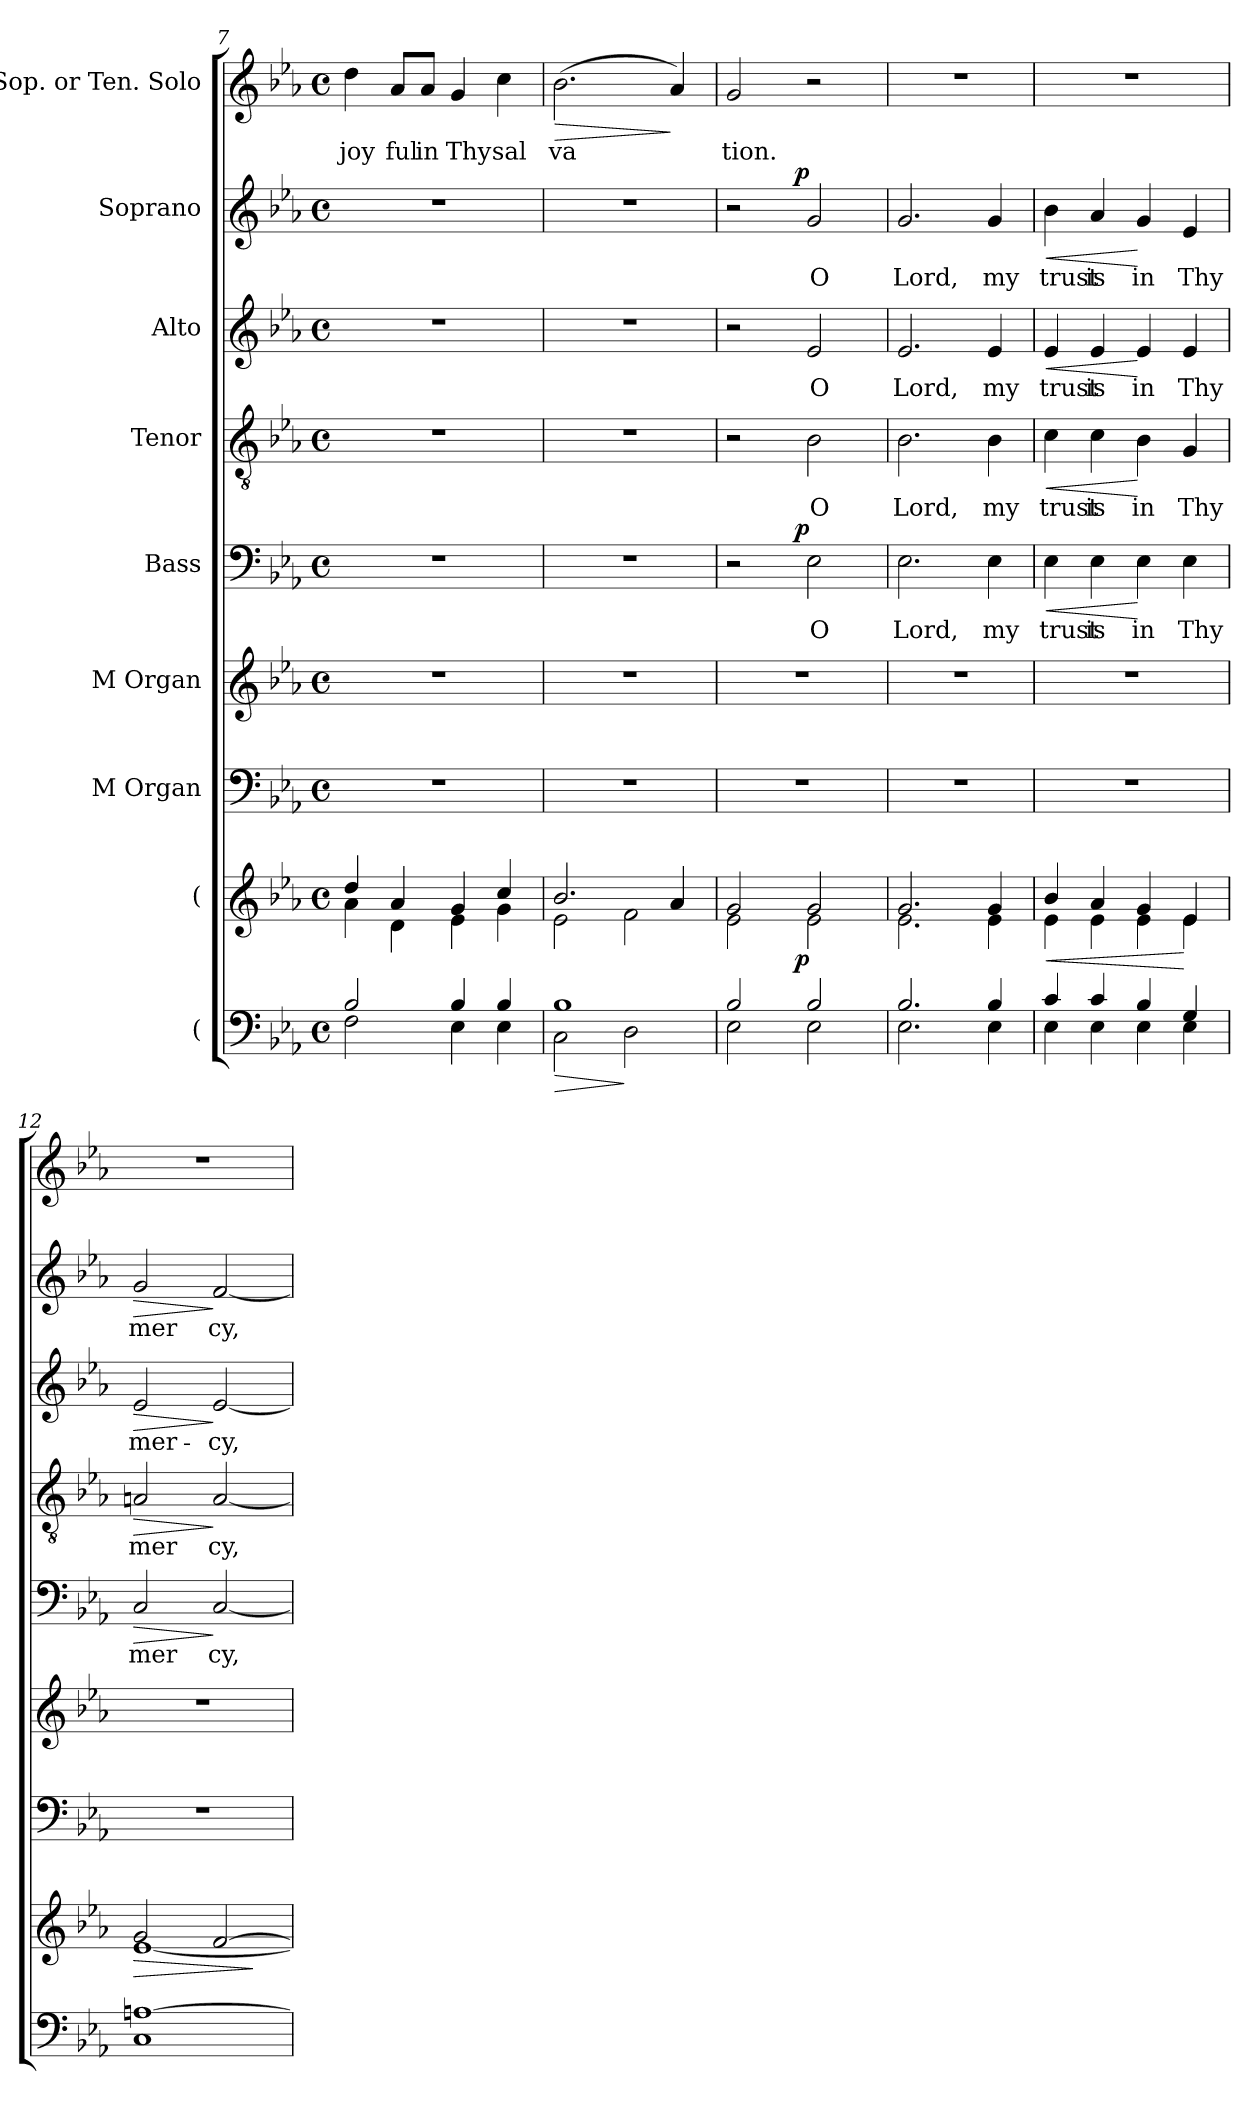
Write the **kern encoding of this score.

**kern	**dynam	**kern	**dynam	**kern	**kern	**kern	**text	**dynam	**kern	**text	**dynam	**kern	**text	**dynam	**kern	**text	**dynam	**kern	**text	**dynam
*part9	*part9	*part8	*part8	*part7	*part6	*part5	*part5	*part5	*part4	*part4	*part4	*part3	*part3	*part3	*part2	*part2	*part2	*part1	*part1	*part1
*staff9	*staff9	*staff8	*staff8	*staff7	*staff6	*staff5	*staff5	*staff5	*staff4	*staff4	*staff4	*staff3	*staff3	*staff3	*staff2	*staff2	*staff2	*staff1	*staff1	*staff1
*I"(	*	*I"(	*	*I"M Organ	*I"M Organ	*I"Bass	*	*	*I"Tenor	*	*	*I"Alto	*	*	*I"Soprano	*	*	*I"Sop. or Ten. Solo	*	*
*clefF4	*	*clefG2	*	*clefF4	*clefG2	*clefF4	*	*	*clefGv2	*	*	*clefG2	*	*	*clefG2	*	*	*clefG2	*	*
*k[b-e-a-]	*	*k[b-e-a-]	*	*k[b-e-a-]	*k[b-e-a-]	*k[b-e-a-]	*	*	*k[b-e-a-]	*	*	*k[b-e-a-]	*	*	*k[b-e-a-]	*	*	*k[b-e-a-]	*	*
*E-:	*	*E-:	*	*E-:	*E-:	*E-:	*	*	*E-:	*	*	*E-:	*	*	*E-:	*	*	*E-:	*	*
*M4/4	*	*M4/4	*	*M4/4	*M4/4	*M4/4	*	*	*M4/4	*	*	*M4/4	*	*	*M4/4	*	*	*M4/4	*	*
*met(c)	*	*met(c)	*	*met(c)	*met(c)	*met(c)	*	*	*met(c)	*	*	*met(c)	*	*	*met(c)	*	*	*met(c)	*	*
=7	=7	=7	=7	=7	=7	=7	=7	=7	=7	=7	=7	=7	=7	=7	=7	=7	=7	=7	=7	=7
*^	*	*^	*	*	*	*	*	*	*	*	*	*	*	*	*	*	*	*	*	*
!	!	!	!	!	!	!	!	!	!	!	!	!	!	!	!	!	!	!	!	!	!LO:LY:b	!
2B-/	2F\	.	4dd/	4a-\	.	1r	1r	1r	.	.	1r	.	.	1r	.	.	1r	.	.	4dd\	joy	.
!	!	!	!	!	!	!	!	!	!	!	!	!	!	!	!	!	!	!	!	!	!LO:LY:b	!
.	.	.	4a-/	4d\	.	.	.	.	.	.	.	.	.	.	.	.	.	.	.	8a-/L	ful	.
!	!	!	!	!	!	!	!	!	!	!	!	!	!	!	!	!	!	!	!	!	!LO:LY:b	!
.	.	.	.	.	.	.	.	.	.	.	.	.	.	.	.	.	.	.	.	8a-/J	in	.
!	!	!	!	!	!	!	!	!	!	!	!	!	!	!	!	!	!	!	!	!	!LO:LY:b	!
4B-/	4E-\	.	4g/	4e-\	.	.	.	.	.	.	.	.	.	.	.	.	.	.	.	4g/	Thy	.
!	!	!	!	!	!	!	!	!	!	!	!	!	!	!	!	!	!	!	!	!	!LO:LY:b	!
4B-/	4E-\	.	4cc/	4g\	.	.	.	.	.	.	.	.	.	.	.	.	.	.	.	4cc\	sal	.
=8	=8	=8	=8	=8	=8	=8	=8	=8	=8	=8	=8	=8	=8	=8	=8	=8	=8	=8	=8	=8	=8	=8
!	!	!LO:HP:b	!	!	!	!	!	!	!	!	!	!	!	!	!	!	!	!	!	!	!LO:LY:b	!LO:HP:b
1B-	2C\	>	2.b-/	2e-\	.	1r	1r	1r	.	.	1r	.	.	1r	.	.	1r	.	.	(>2.b-\	va	>
.	2D\	]	.	2f\	.	.	.	.	.	.	.	.	.	.	.	.	.	.	.	.	.	.
.	.	.	4a-/	.	.	.	.	.	.	.	.	.	.	.	.	.	.	.	.	4a-/)	.	]
!!LO:LB:g=z
=9	=9	=9	=9	=9	=9	=9	=9	=9	=9	=9	=9	=9	=9	=9	=9	=9	=9	=9	=9	=9	=9	=9
!	!	!	!	!	!	!	!	!	!	!	!	!	!	!	!	!	!	!	!	!	!LO:LY:b	!
*	*	*	*	*^	*	*	*	*^	*	*	*	*	*	*	*	*	*^	*	*	*	*	*
2B-/	2E-\	.	2g/	2e-\	4...ryy	.	1r	1r	2r	4...ryy	.	.	2r	.	.	2r	.	.	2r	4...ryy	.	.	2g/	tion.	.
!	!	!	!	!	!	!LO:DY:b	!	!	!	!	!	!LO:DY:a	!	!	!	!	!	!	!	!	!	!LO:DY:b	!	!	!
.	.	.	.	.	2ryy	p	.	.	.	2ryy	.	p	.	.	.	.	.	.	.	2ryy	.	p	.	.	.
!	!	!	!	!	!	!	!	!	!	!	!LO:LY:b	!	!	!LO:LY:b	!	!	!LO:LY:b	!	!	!	!LO:LY:b	!	!	!	!
2B-/	2E-\	.	2g/	2e-\	.	.	.	.	2E-\	.	O	.	2B-\	O	.	2e-/	O	.	2g/	.	O	.	2r	.	.
.	.	.	.	.	32ryy	.	.	.	.	32ryy	.	.	.	.	.	.	.	.	.	32ryy	.	.	.	.	.
=10	=10	=10	=10	=10	=10	=10	=10	=10	=10	=10	=10	=10	=10	=10	=10	=10	=10	=10	=10	=10	=10	=10	=10	=10	=10
!	!	!	!	!	!	!	!	!	!	!	!LO:LY:b	!	!	!LO:LY:b	!	!	!LO:LY:b	!	!	!	!LO:LY:b	!	!	!	!
*	*	*	*	*v	*v	*	*	*	*v	*v	*	*	*	*	*	*	*	*	*v	*v	*	*	*	*	*
2.B-/	2.E-\	.	2.g/	2.e-\	.	1r	1r	2.E-\	Lord,	.	2.B-\	Lord,	.	2.e-/	Lord,	.	2.g/	Lord,	.	1r	.	.
!	!	!	!	!	!	!	!	!	!LO:LY:b	!	!	!LO:LY:b	!	!	!LO:LY:b	!	!	!LO:LY:b	!	!	!	!
4B-/	4E-\	.	4g/	4e-\	.	.	.	4E-\	my	.	4B-\	my	.	4e-/	my	.	4g/	my	.	.	.	.
=11	=11	=11	=11	=11	=11	=11	=11	=11	=11	=11	=11	=11	=11	=11	=11	=11	=11	=11	=11	=11	=11	=11
!	!	!	!	!	!LO:HP:b	!	!	!	!LO:LY:b	!LO:HP:b	!	!LO:LY:b	!LO:HP:b	!	!LO:LY:b	!LO:HP:b	!	!LO:LY:b	!LO:HP:b	!	!	!
4c/	4E-\	.	4b-/	4e-\	<	1r	1r	4E-\	trust	<	4c\	trust	<	4e-/	trust	<	4b-\	trust	<	1r	.	.
!	!	!	!	!	!	!	!	!	!LO:LY:b	!	!	!LO:LY:b	!	!	!LO:LY:b	!	!	!LO:LY:b	!	!	!	!
4c/	4E-\	.	4a-/	4e-\	.	.	.	4E-\	is	.	4c\	is	.	4e-/	is	.	4a-/	is	.	.	.	.
!	!	!	!	!	!	!	!	!	!LO:LY:b	!	!	!LO:LY:b	!	!	!LO:LY:b	!	!	!LO:LY:b	!	!	!	!
4B-/	4E-\	.	4g/	4e-\	.	.	.	4E-\	in	[	4B-\	in	[	4e-/	in	[	4g/	in	[	.	.	.
!	!	!	!	!	!	!	!	!	!LO:LY:b	!	!	!LO:LY:b	!	!	!LO:LY:b	!	!	!LO:LY:b	!	!	!	!
4G/	4E-\	.	4e-/	4e-\	[	.	.	4E-\	Thy	.	4G/	Thy	.	4e-/	Thy	.	4e-/	Thy	.	.	.	.
=12	=12	=12	=12	=12	=12	=12	=12	=12	=12	=12	=12	=12	=12	=12	=12	=12	=12	=12	=12	=12	=12	=12
!	!	!	!	!	!LO:HP:b	!	!	!	!LO:LY:b	!LO:HP:b	!	!LO:LY:b	!LO:HP:b	!	!LO:LY:b	!LO:HP:b	!	!LO:LY:b	!LO:HP:b	!	!	!
*v	*v	*	*	*	*	*	*	*	*	*	*	*	*	*	*	*	*	*	*	*	*	*
1C [>1An	.	2g/	[<1e-	>	1r	1r	2C/	mer	>	2An/	mer	>	2e-/	mer-	>	2g/	mer	>	1r	.	.
!	!	!	!	!	!	!	!	!LO:LY:b	!	!	!LO:LY:b	!	!	!LO:LY:b	!	!	!LO:LY:b	!	!	!	!
.	.	[>2f/	.	.	.	.	[<2C/	cy,	]	[<2A/	cy,	]	[<2e-/	-cy,	]	[<2f/	cy,	]	.	.	.
*	*	*v	*v	*	*	*	*	*	*	*	*	*	*	*	*	*	*	*	*	*	*
.	.	.	]	.	.	.	.	.	.	.	.	.	.	.	.	.	.	.	.	.
=	=	=	=	=	=	=	=	=	=	=	=	=	=	=	=	=	=	=	=	=
*-	*-	*-	*-	*-	*-	*-	*-	*-	*-	*-	*-	*-	*-	*-	*-	*-	*-	*-	*-	*-
